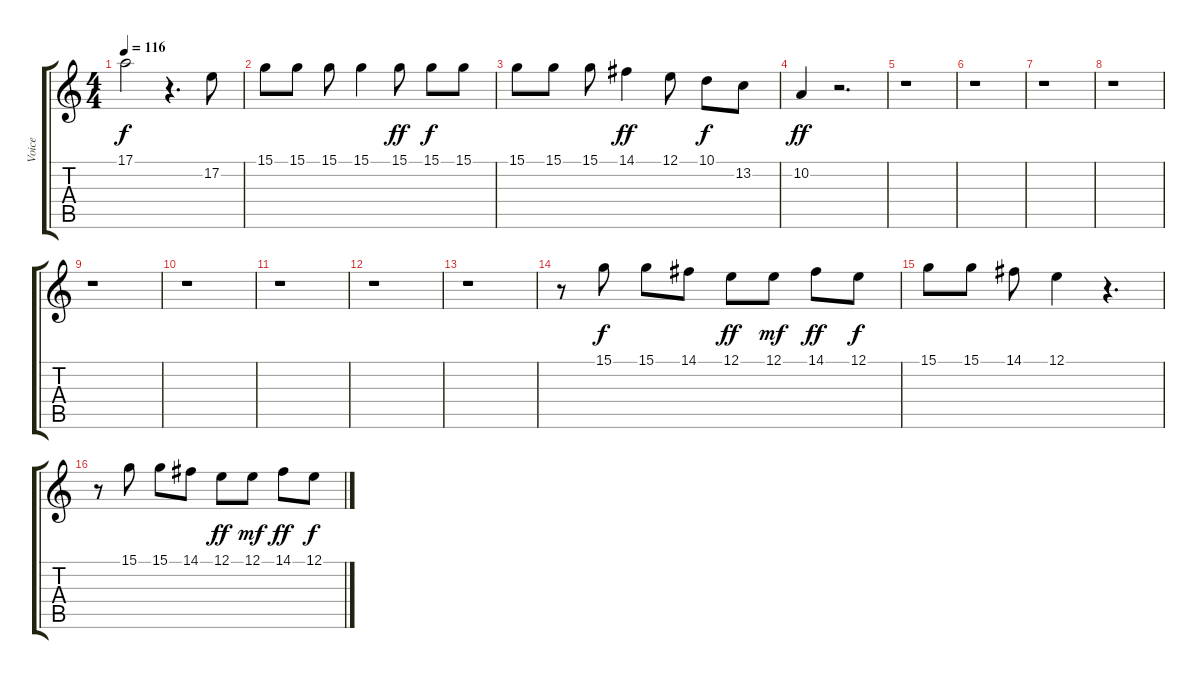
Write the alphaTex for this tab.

\track ("Voice" "Voice") {instrument lead3calliope}
\staff {score tabs}
\tuning (E4 B3 G3 D3 A2 E2) {hide}
\ts (4 4)
\tempo 116
\clef g2
\ks c
17.1{t}.2{dy f} r.4{d} 17.2.8 |
15.1.8 15.1.8 15.1.8 15.1.4 15.1.8{dy ff} 15.1.8{dy f} 15.1.8 |
15.1.8 15.1.8 15.1.8 14.1.4{dy ff} 12.1.8 10.1.8{dy f} 13.2.8 |
10.2.4{dy ff} r.2{d} |
r.1 |
r.1 |
r.1 |
r.1 |
r.1 |
r.1 |
r.1 |
r.1 |
r.1 |
r.8 15.1.8{dy f} 15.1.8 14.1.8 12.1.8{dy ff} 12.1.8{dy mf} 14.1.8{dy ff} 12.1.8{dy f} |
15.1.8 15.1.8 14.1.8 12.1.4 r.4{d} |
r.8 15.1.8 15.1.8 14.1.8 12.1.8{dy ff} 12.1.8{dy mf} 14.1.8{dy ff} 12.1.8{dy f}
